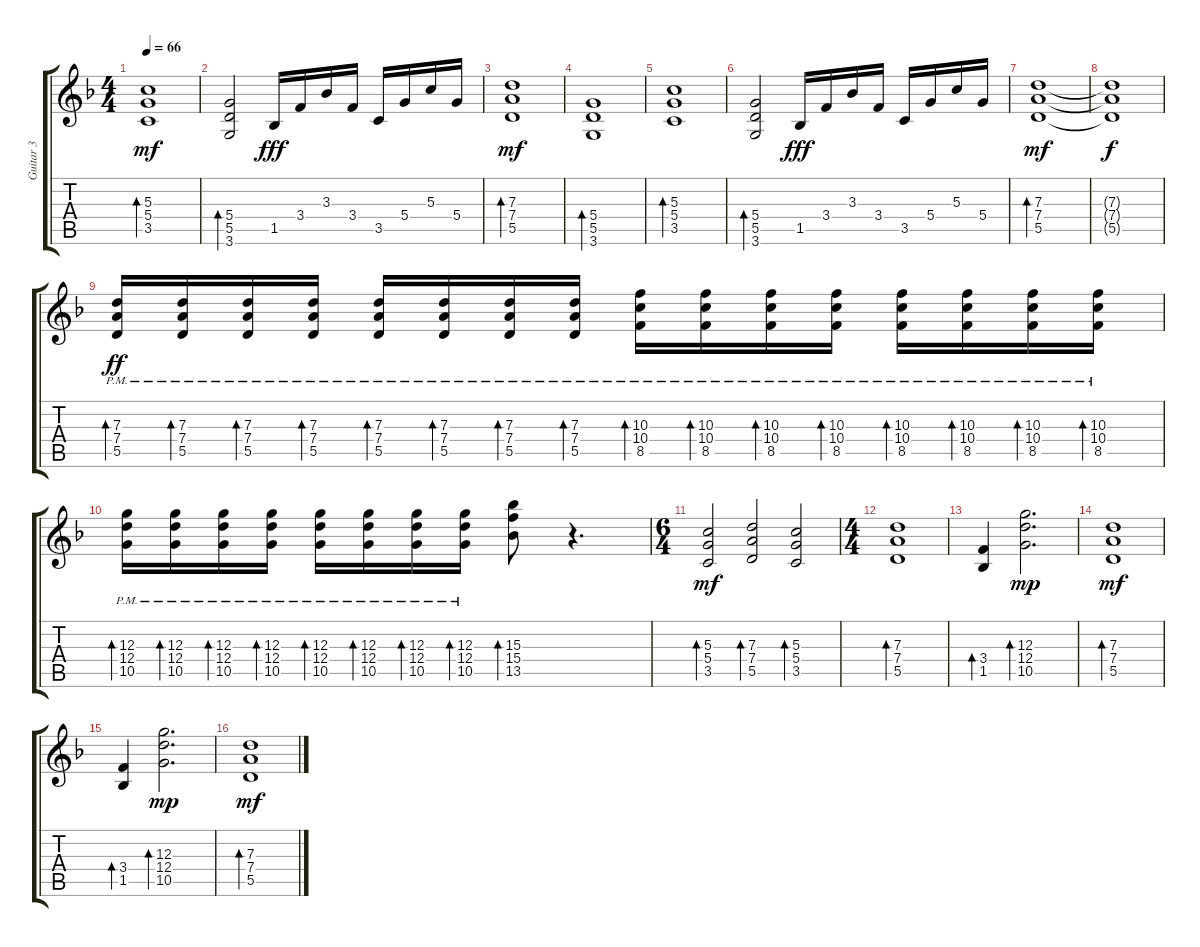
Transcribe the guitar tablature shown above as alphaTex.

\track ("Guitar 3" "Guitar 3") {instrument distortionguitar}
\staff {score tabs}
\tuning (E4 B3 G3 D3 A2 E2) {hide}
\ts (4 4)
\tempo 66
\clef g2
\ks dminor
(5.3 5.4 3.5).1{bd 30 dy mf} |
(5.4 5.5 3.6).2{bd 30} 1.5.16{dy fff} 3.4.16 3.3.16 3.4.16 3.5.16 5.4.16 5.3.16 5.4.16 |
(7.3 7.4 5.5).1{bd 30 dy mf} |
(5.4 5.5 3.6).1{bd 30} |
(5.3 5.4 3.5).1{bd 30} |
(5.4 5.5 3.6).2{bd 30} 1.5.16{dy fff} 3.4.16 3.3.16 3.4.16 3.5.16 5.4.16 5.3.16 5.4.16 |
(7.3 7.4 5.5).1{bd 30 dy mf} |
(7.3{t} 7.4{t} 5.5{t}).1{dy f} |
(7.3{pm} 7.4{pm} 5.5{pm}).16{bd 30 dy ff} (7.3{pm} 7.4{pm} 5.5{pm}).16{bd 30} (7.3{pm} 7.4{pm} 5.5{pm}).16{bd 30} (7.3{pm} 7.4{pm} 5.5{pm}).16{bd 30} (7.3{pm} 7.4{pm} 5.5{pm}).16{bd 30} (7.3{pm} 7.4{pm} 5.5{pm}).16{bd 30} (7.3{pm} 7.4{pm} 5.5{pm}).16{bd 30} (7.3{pm} 7.4{pm} 5.5{pm}).16{bd 30} (10.3{pm} 10.4{pm} 8.5{pm}).16{bd 30} (10.3{pm} 10.4{pm} 8.5{pm}).16{bd 30} (10.3{pm} 10.4{pm} 8.5{pm}).16{bd 30} (10.3{pm} 10.4{pm} 8.5{pm}).16{bd 30} (10.3{pm} 10.4{pm} 8.5{pm}).16{bd 30} (10.3{pm} 10.4{pm} 8.5{pm}).16{bd 30} (10.3{pm} 10.4{pm} 8.5{pm}).16{bd 30} (10.3{pm} 10.4{pm} 8.5{pm}).16{bd 30} |
(12.3{pm} 12.4{pm} 10.5{pm}).16{bd 30} (12.3{pm} 12.4{pm} 10.5{pm}).16{bd 30} (12.3{pm} 12.4{pm} 10.5{pm}).16{bd 30} (12.3{pm} 12.4{pm} 10.5{pm}).16{bd 30} (12.3{pm} 12.4{pm} 10.5{pm}).16{bd 30} (12.3{pm} 12.4{pm} 10.5{pm}).16{bd 30} (12.3{pm} 12.4{pm} 10.5{pm}).16{bd 30} (12.3{pm} 12.4{pm} 10.5{pm}).16{bd 30} (15.3 15.4 13.5).8{bd 30} r.4{d} |
\ts (6 4)
(5.3 5.4 3.5).2{bd 120 dy mf} (7.3 7.4 5.5).2{bd 120} (5.3 5.4 3.5).2{bd 120} |
\ts (4 4)
(7.3 7.4 5.5).1{bd 30} |
(3.4 1.5).4{bd 30} (12.3 12.4 10.5).2{d bd 120 dy mp} |
(7.3 7.4 5.5).1{bd 30 dy mf} |
(3.4 1.5).4{bd 30} (12.3 12.4 10.5).2{d bd 120 dy mp} |
(7.3 7.4 5.5).1{bd 30 dy mf}
